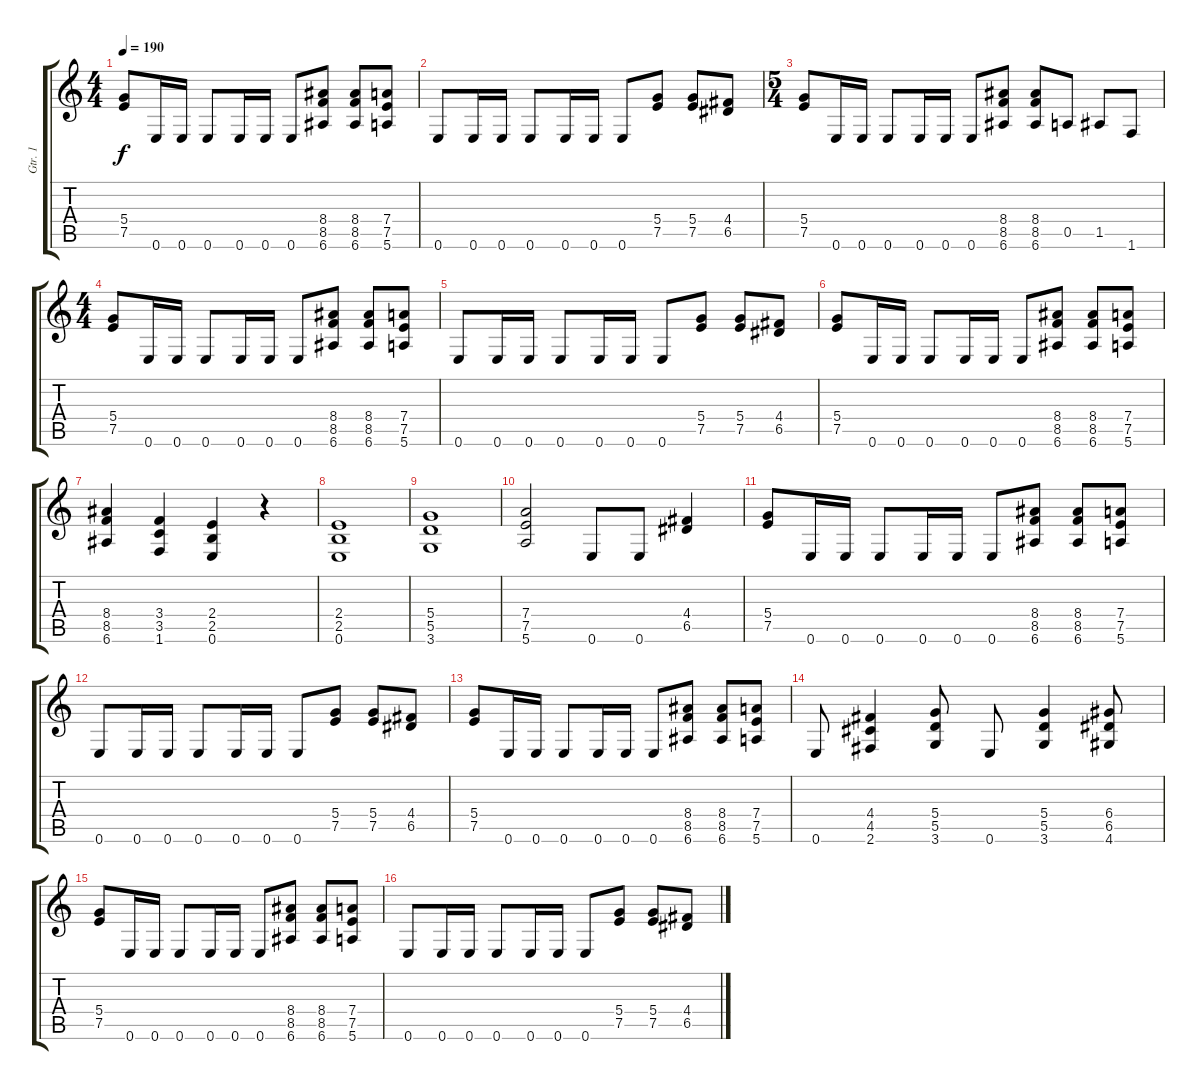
\track ("Gtr. 1" "Gtr. 1") {instrument distortionguitar}
\staff {score tabs}
\tuning (E4 B3 G3 D3 A2 E2) {hide}
\ts (4 4)
\tempo 190
\clef g2
\ks c
(5.4 7.5).8{dy f} 0.6.16 0.6.16 0.6.8 0.6.16 0.6.16 0.6.8 (8.4 8.5 6.6).8 (8.4 8.5 6.6).8 (7.4 7.5 5.6).8 |
0.6.8 0.6.16 0.6.16 0.6.8 0.6.16 0.6.16 0.6.8 (5.4 7.5).8 (5.4 7.5).8 (4.4 6.5).8 |
\ts (5 4)
(5.4 7.5).8 0.6.16 0.6.16 0.6.8 0.6.16 0.6.16 0.6.8 (8.4 8.5 6.6).8 (8.4 8.5 6.6).8 0.5.8 1.5.8 1.6.8 |
\ts (4 4)
(5.4 7.5).8 0.6.16 0.6.16 0.6.8 0.6.16 0.6.16 0.6.8 (8.4 8.5 6.6).8 (8.4 8.5 6.6).8 (7.4 7.5 5.6).8 |
0.6.8 0.6.16 0.6.16 0.6.8 0.6.16 0.6.16 0.6.8 (5.4 7.5).8 (5.4 7.5).8 (4.4 6.5).8 |
(5.4 7.5).8 0.6.16 0.6.16 0.6.8 0.6.16 0.6.16 0.6.8 (8.4 8.5 6.6).8 (8.4 8.5 6.6).8 (7.4 7.5 5.6).8 |
(8.4 8.5 6.6).4 (3.4 3.5 1.6).4 (2.4 2.5 0.6).4 r.4 |
(2.4 2.5 0.6).1 |
(5.4 5.5 3.6).1 |
(7.4 7.5 5.6).2 0.6.8 0.6.8 (4.4 6.5).4 |
(5.4 7.5).8 0.6.16 0.6.16 0.6.8 0.6.16 0.6.16 0.6.8 (8.4 8.5 6.6).8 (8.4 8.5 6.6).8 (7.4 7.5 5.6).8 |
0.6.8 0.6.16 0.6.16 0.6.8 0.6.16 0.6.16 0.6.8 (5.4 7.5).8 (5.4 7.5).8 (4.4 6.5).8 |
(5.4 7.5).8 0.6.16 0.6.16 0.6.8 0.6.16 0.6.16 0.6.8 (8.4 8.5 6.6).8 (8.4 8.5 6.6).8 (7.4 7.5 5.6).8 |
0.6.8 (4.4 4.5 2.6).4 (5.4 5.5 3.6).8 0.6.8 (5.4 5.5 3.6).4 (6.4 6.5 4.6).8 |
(5.4 7.5).8 0.6.16 0.6.16 0.6.8 0.6.16 0.6.16 0.6.8 (8.4 8.5 6.6).8 (8.4 8.5 6.6).8 (7.4 7.5 5.6).8 |
0.6.8 0.6.16 0.6.16 0.6.8 0.6.16 0.6.16 0.6.8 (5.4 7.5).8 (5.4 7.5).8 (4.4 6.5).8
